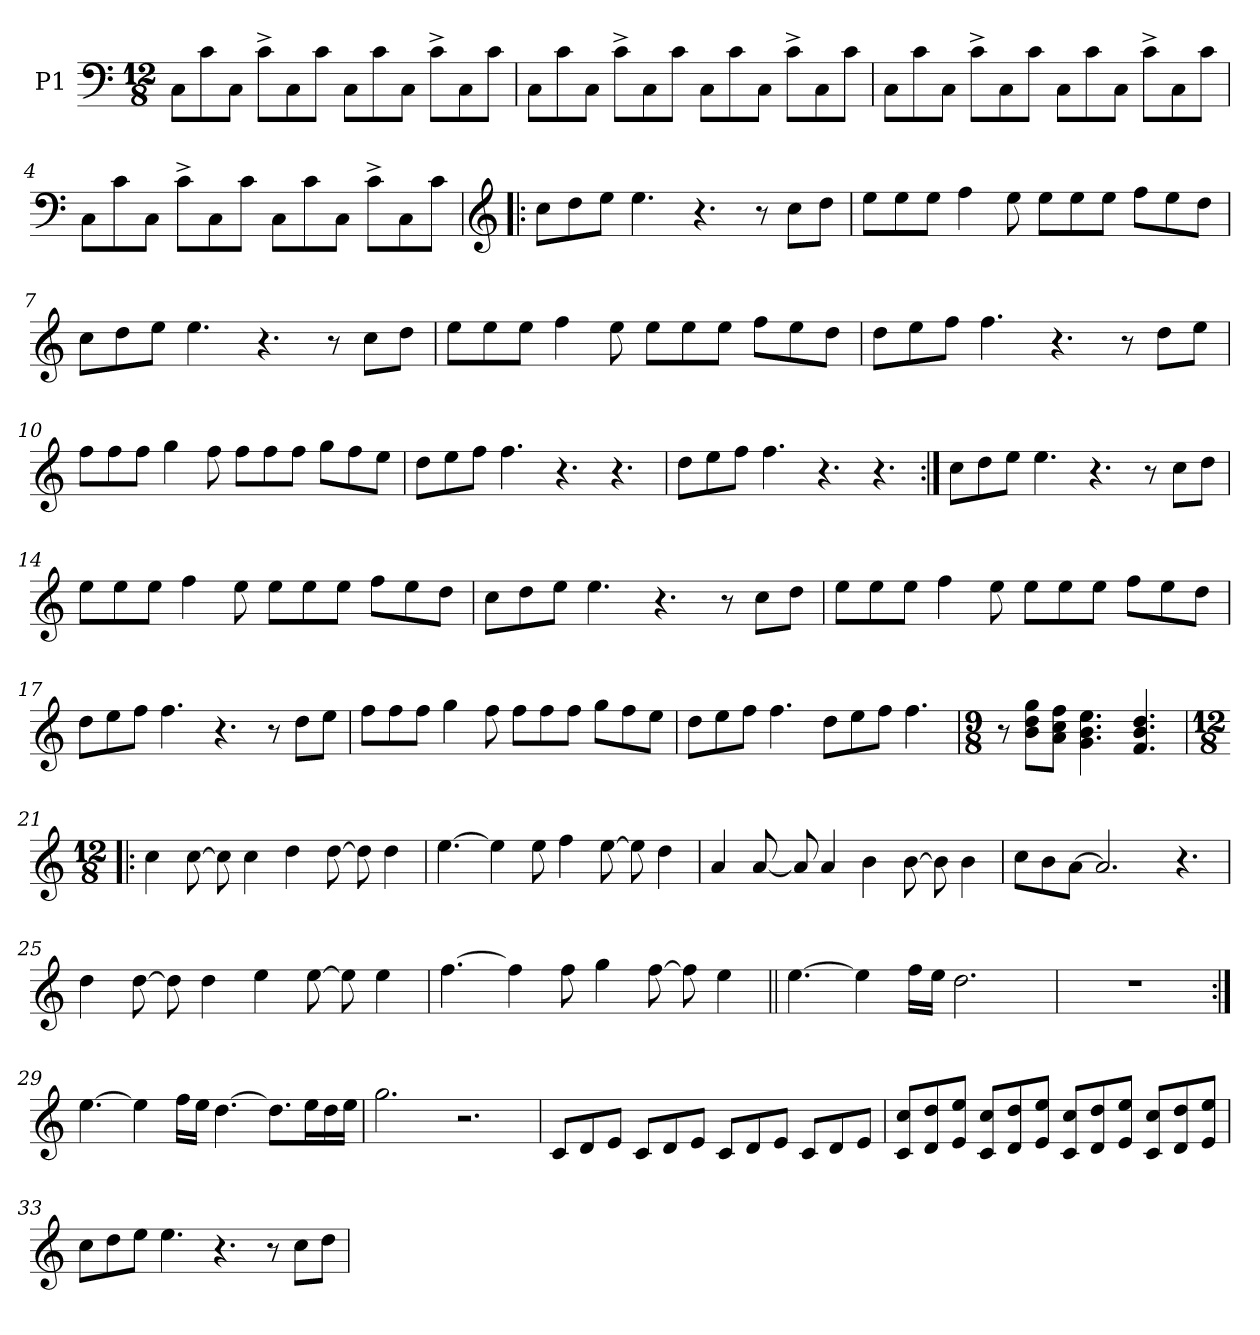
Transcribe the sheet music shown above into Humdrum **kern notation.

**kern
*part1
*staff1
*I"P1
*clefF4
*k[]
*M12/8
*MM170
=1
8C\L
8c\
8C\J
8c^\L
8C\
8c\J
8C\L
8c\
8C\J
8c^\L
8C\
8c\J
=2
8C\L
8c\
8C\J
8c^\L
8C\
8c\J
8C\L
8c\
8C\J
8c^\L
8C\
8c\J
=3
8C\L
8c\
8C\J
8c^\L
8C\
8c\J
8C\L
8c\
8C\J
8c^\L
8C\
8c\J
!!LO:LB:g=z
=4
8C\L
8c\
8C\J
8c^\L
8C\
8c\J
8C\L
8c\
8C\J
8c^\L
8C\
8c\J
=5!|:
*clefG2
8cc\L
8dd\
8ee\J
4.ee\
4.r
8r
8cc\L
8dd\J
=6
8ee\L
8ee\
8ee\J
4ff\
8ee\
8ee\L
8ee\
8ee\J
8ff\L
8ee\
8dd\J
!!LO:LB:g=z
=7
8cc\L
8dd\
8ee\J
4.ee\
4.r
8r
8cc\L
8dd\J
=8
8ee\L
8ee\
8ee\J
4ff\
8ee\
8ee\L
8ee\
8ee\J
8ff\L
8ee\
8dd\J
=9
8dd\L
8ee\
8ff\J
4.ff\
4.r
8r
8dd\L
8ee\J
!!LO:LB:g=z
=10
8ff\L
8ff\
8ff\J
4gg\
8ff\
8ff\L
8ff\
8ff\J
8gg\L
8ff\
8ee\J
=11
8dd\L
8ee\
8ff\J
4.ff\
4.r
4.r
=12
8dd\L
8ee\
8ff\J
4.ff\
4.r
4.r
!!LO:LB:g=z
=13:|!
8cc\L
8dd\
8ee\J
4.ee\
4.r
8r
8cc\L
8dd\J
=14
8ee\L
8ee\
8ee\J
4ff\
8ee\
8ee\L
8ee\
8ee\J
8ff\L
8ee\
8dd\J
=15
8cc\L
8dd\
8ee\J
4.ee\
4.r
8r
8cc\L
8dd\J
!!LO:LB:g=z
=16
8ee\L
8ee\
8ee\J
4ff\
8ee\
8ee\L
8ee\
8ee\J
8ff\L
8ee\
8dd\J
=17
8dd\L
8ee\
8ff\J
4.ff\
4.r
8r
8dd\L
8ee\J
=18
8ff\L
8ff\
8ff\J
4gg\
8ff\
8ff\L
8ff\
8ff\J
8gg\L
8ff\
8ee\J
!!LO:LB:g=z
=19
8dd\L
8ee\
8ff\J
4.ff\
8dd\L
8ee\
8ff\J
4.ff\
=20
*M9/8
8r
8b\ 8dd\ 8gg\L
8a\ 8cc\ 8ff\J
4.g\ 4.b\ 4.ee\
4.f/ 4.b/ 4.dd/
=21!|:
*M12/8
4cc\
[>8cc\
8cc\]
4cc\
4dd\
[>8dd\
8dd\]
4dd\
!!LO:LB:g=z
=22
[>4.ee\
4ee\]
8ee\
4ff\
[>8ee\
8ee\]
4dd\
=23
4a/
[<8a/
8a/]
4a/
4b\
[>8b\
8b\]
4b\
=24
8cc\L
8b\
[>8a\J
2.a/]
4.r
=25
4dd\
[>8dd\
8dd\]
4dd\
4ee\
[>8ee\
8ee\]
4ee\
!!LO:LB:g=z
=26
[>4.ff\
4ff\]
8ff\
4gg\
[>8ff\
8ff\]
4ee\
=27||
[>4.ee\
4ee\]
16ff\LL
16ee\JJ
2.dd\
=28
1.r
=29:|!
[>4.ee\
4ee\]
16ff\LL
16ee\JJ
[>4.dd\
8.dd\L]
16ee\L
16dd\
16ee\JJ
!!LO:LB:g=z
=30
2.gg\
2.r
=31
8c/L
8d/
8e/J
8c/L
8d/
8e/J
8c/L
8d/
8e/J
8c/L
8d/
8e/J
=32
8c/ 8cc/L
8d/ 8dd/
8e/ 8ee/J
8c/ 8cc/L
8d/ 8dd/
8e/ 8ee/J
8c/ 8cc/L
8d/ 8dd/
8e/ 8ee/J
8c/ 8cc/L
8d/ 8dd/
8e/ 8ee/J
!!LO:PB:g=z
=33
8cc\L
8dd\
8ee\J
4.ee\
4.r
8r
8cc\L
8dd\J
=
*-
